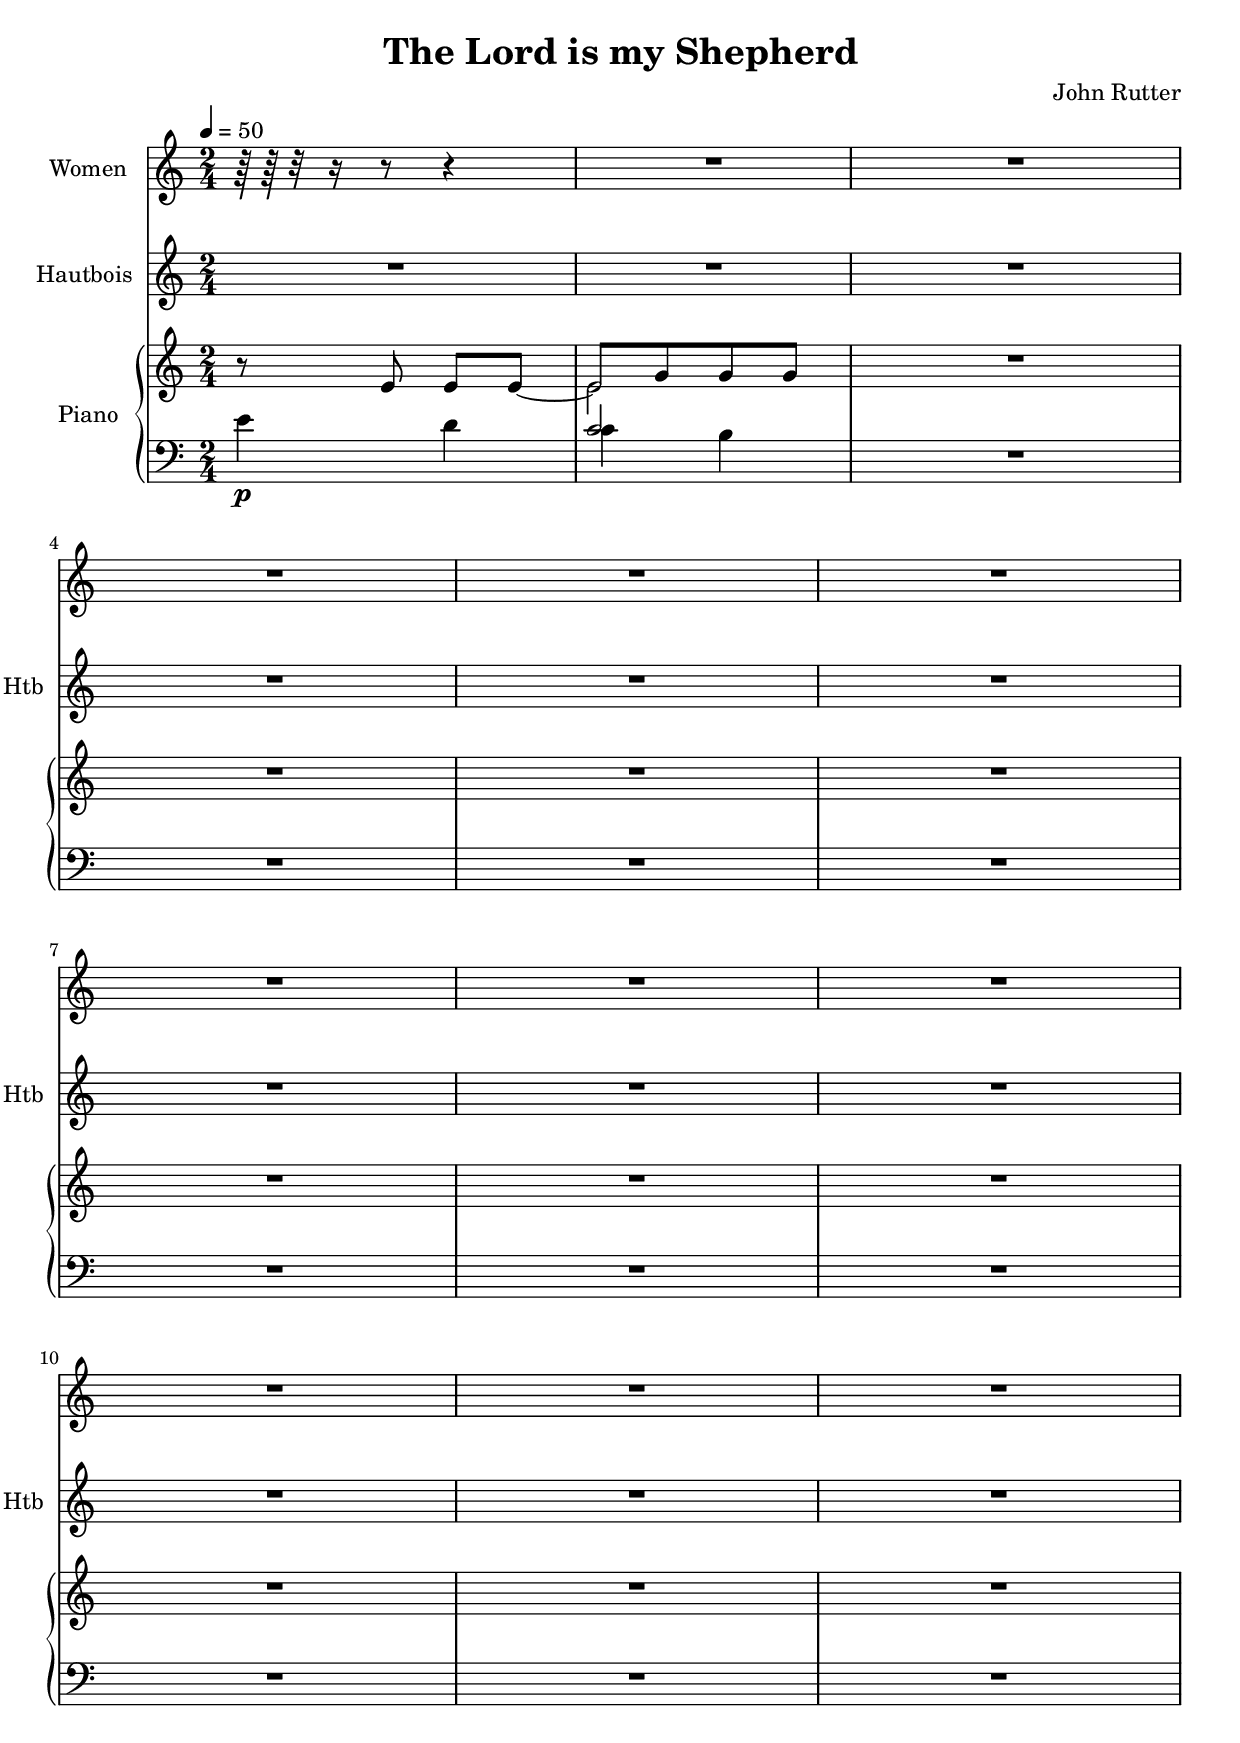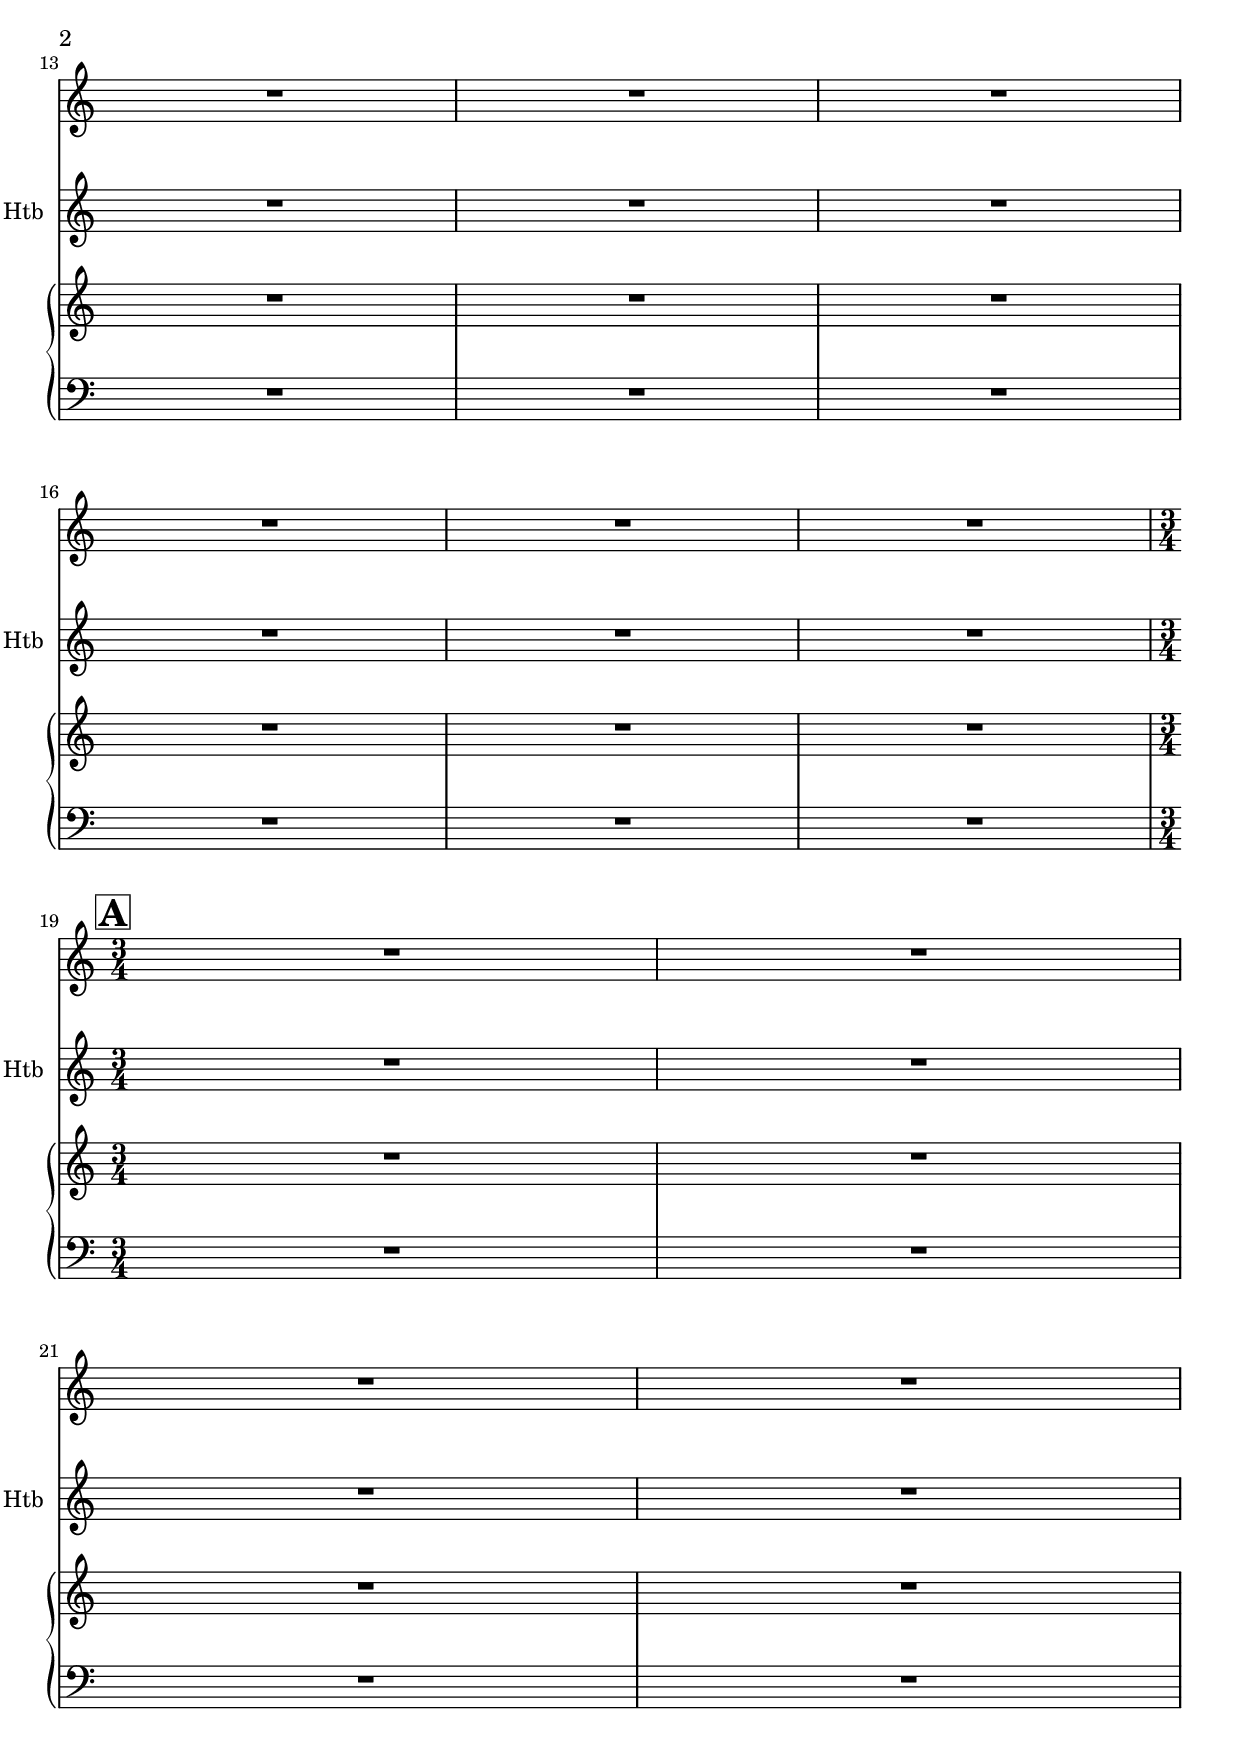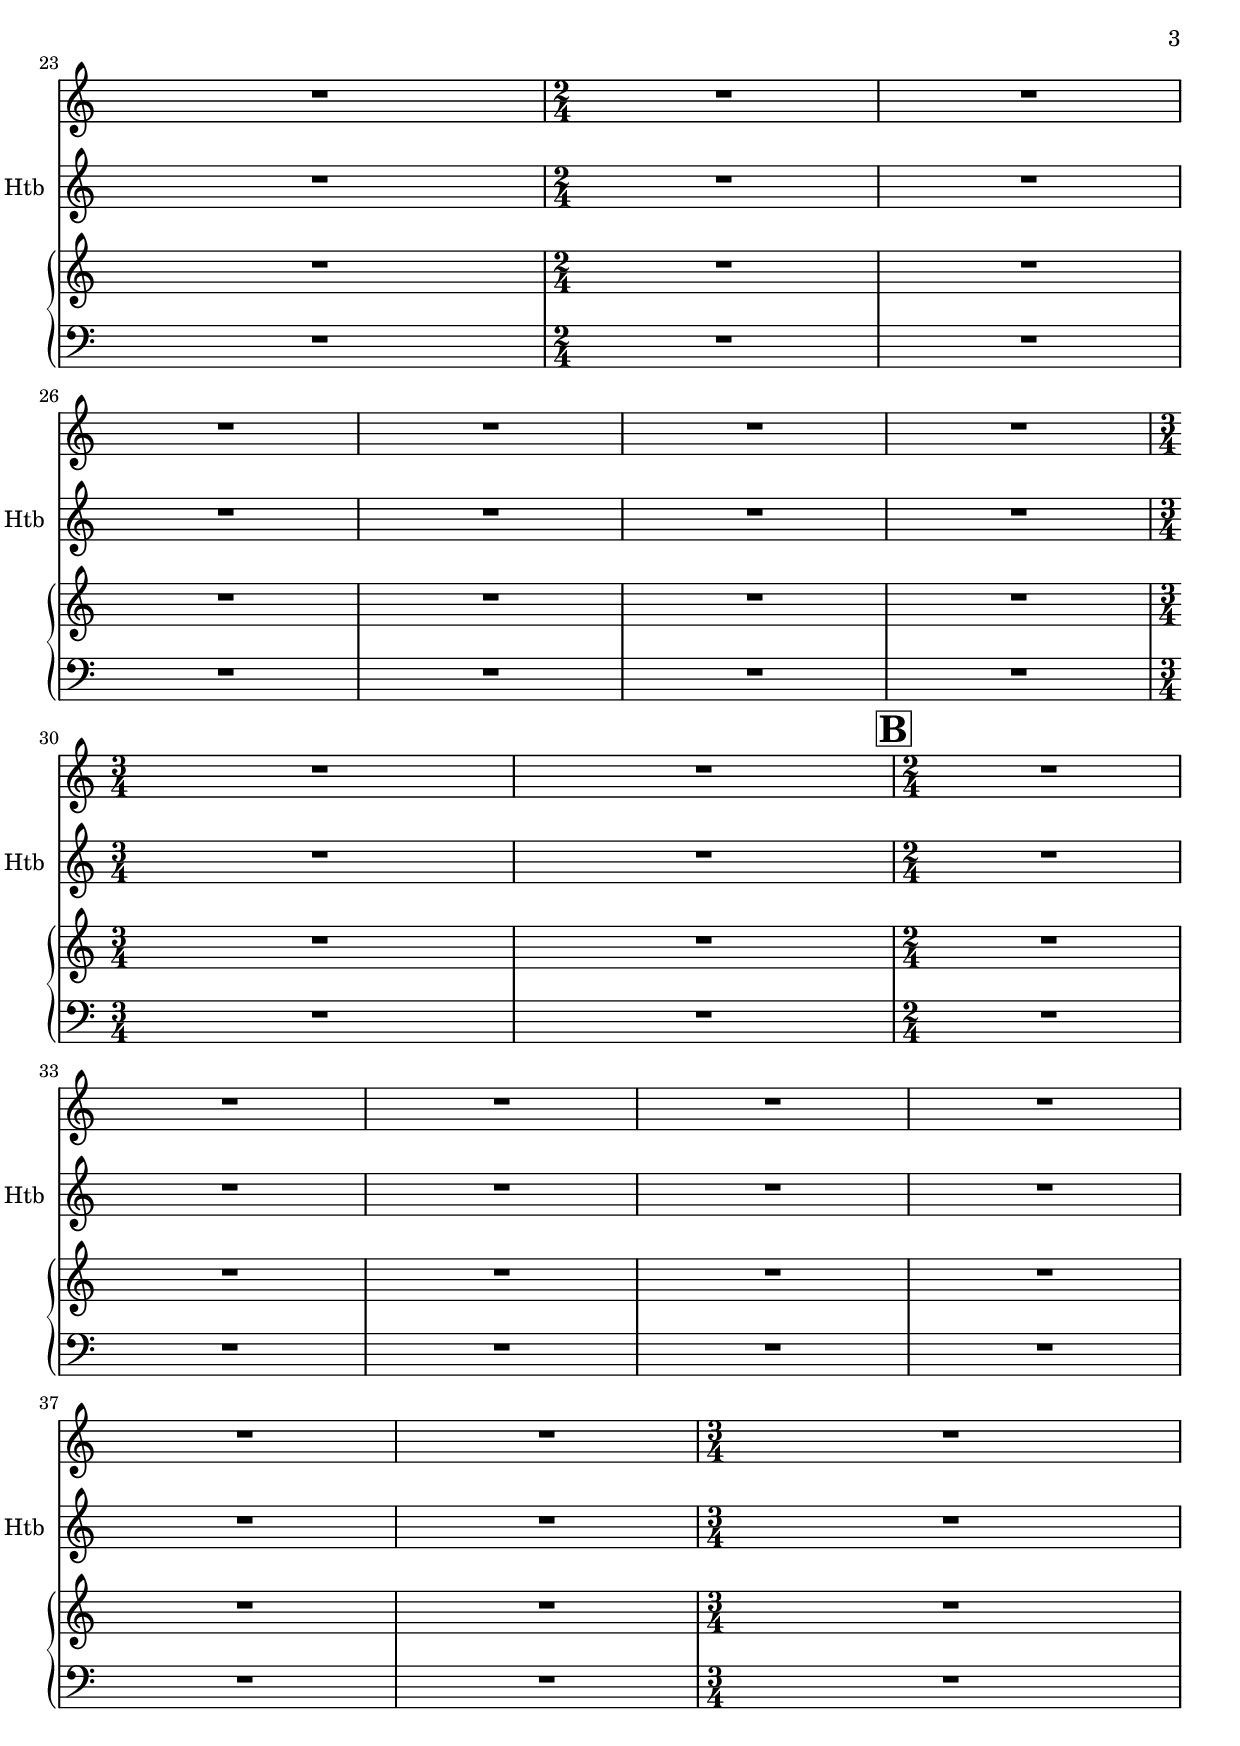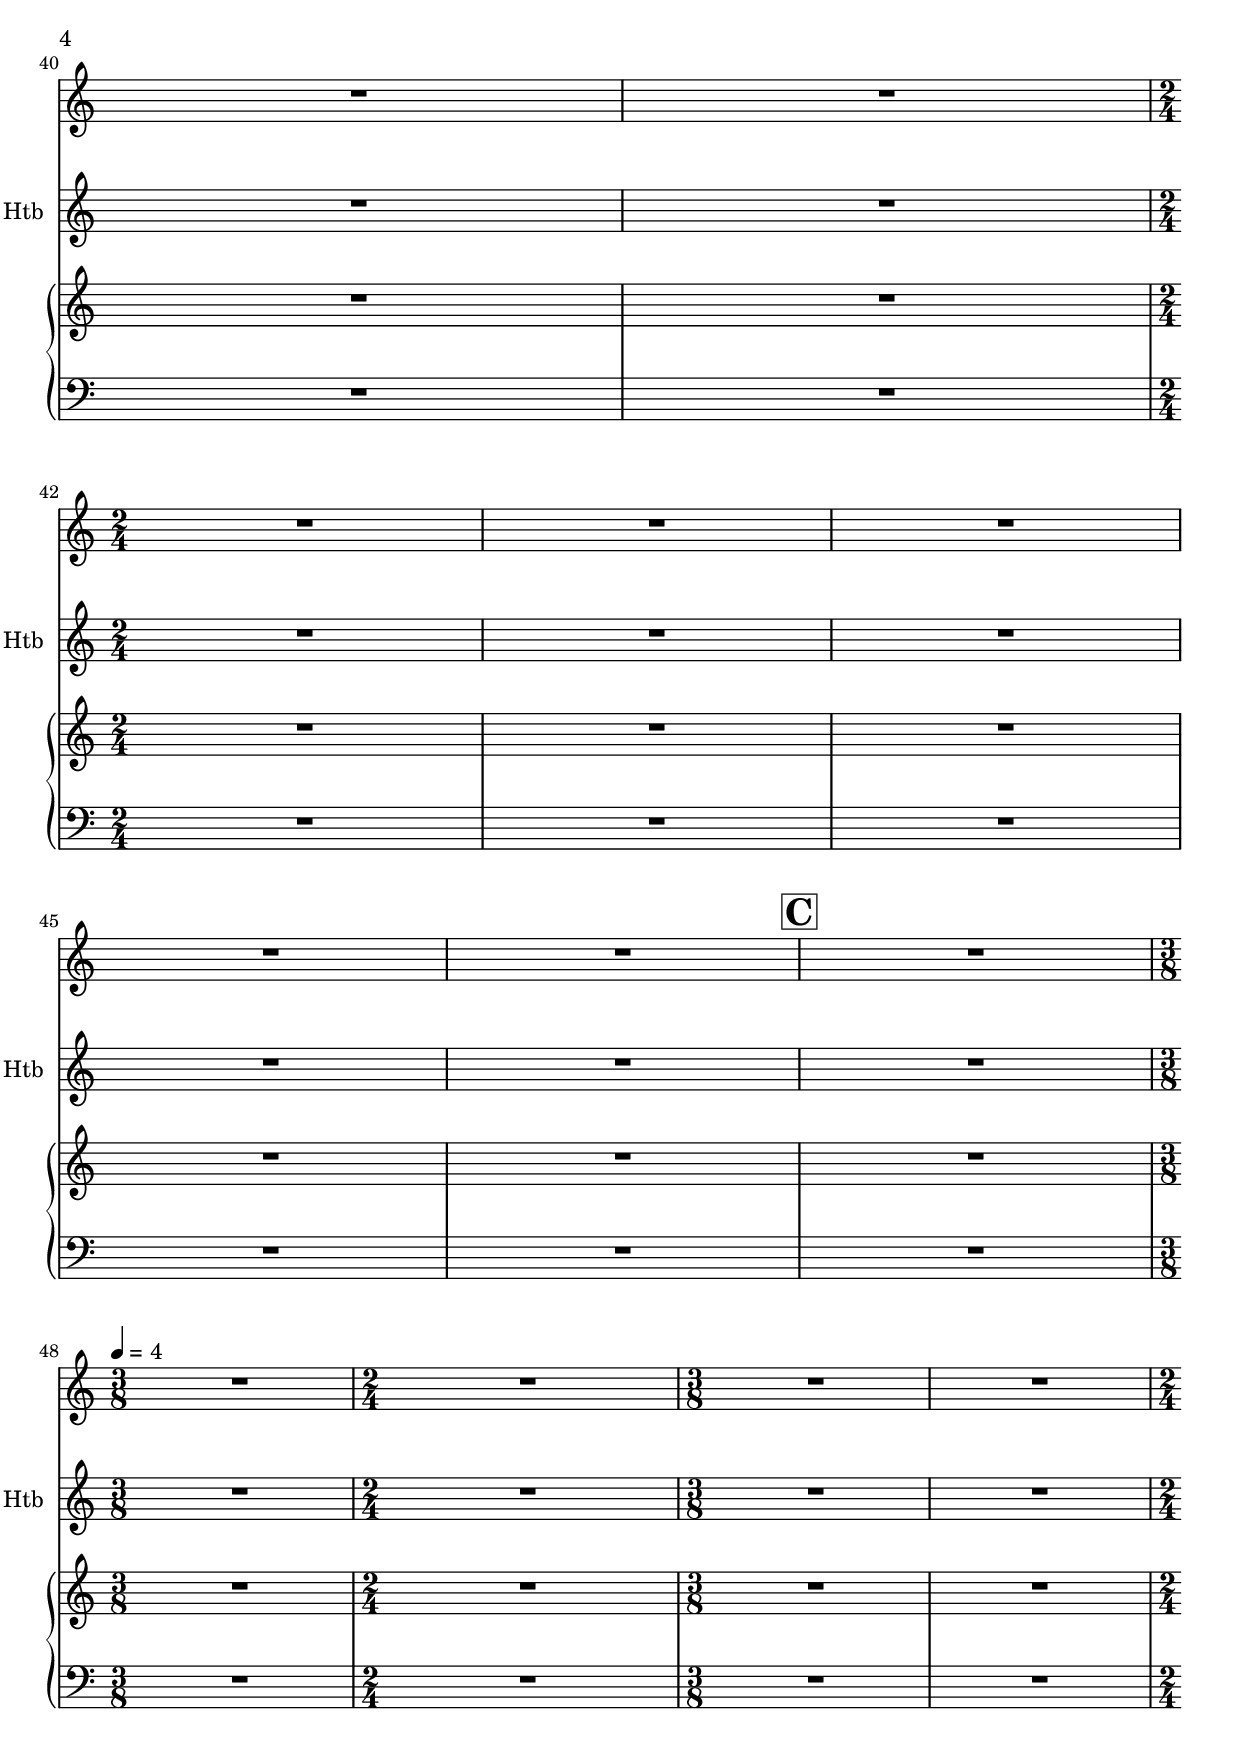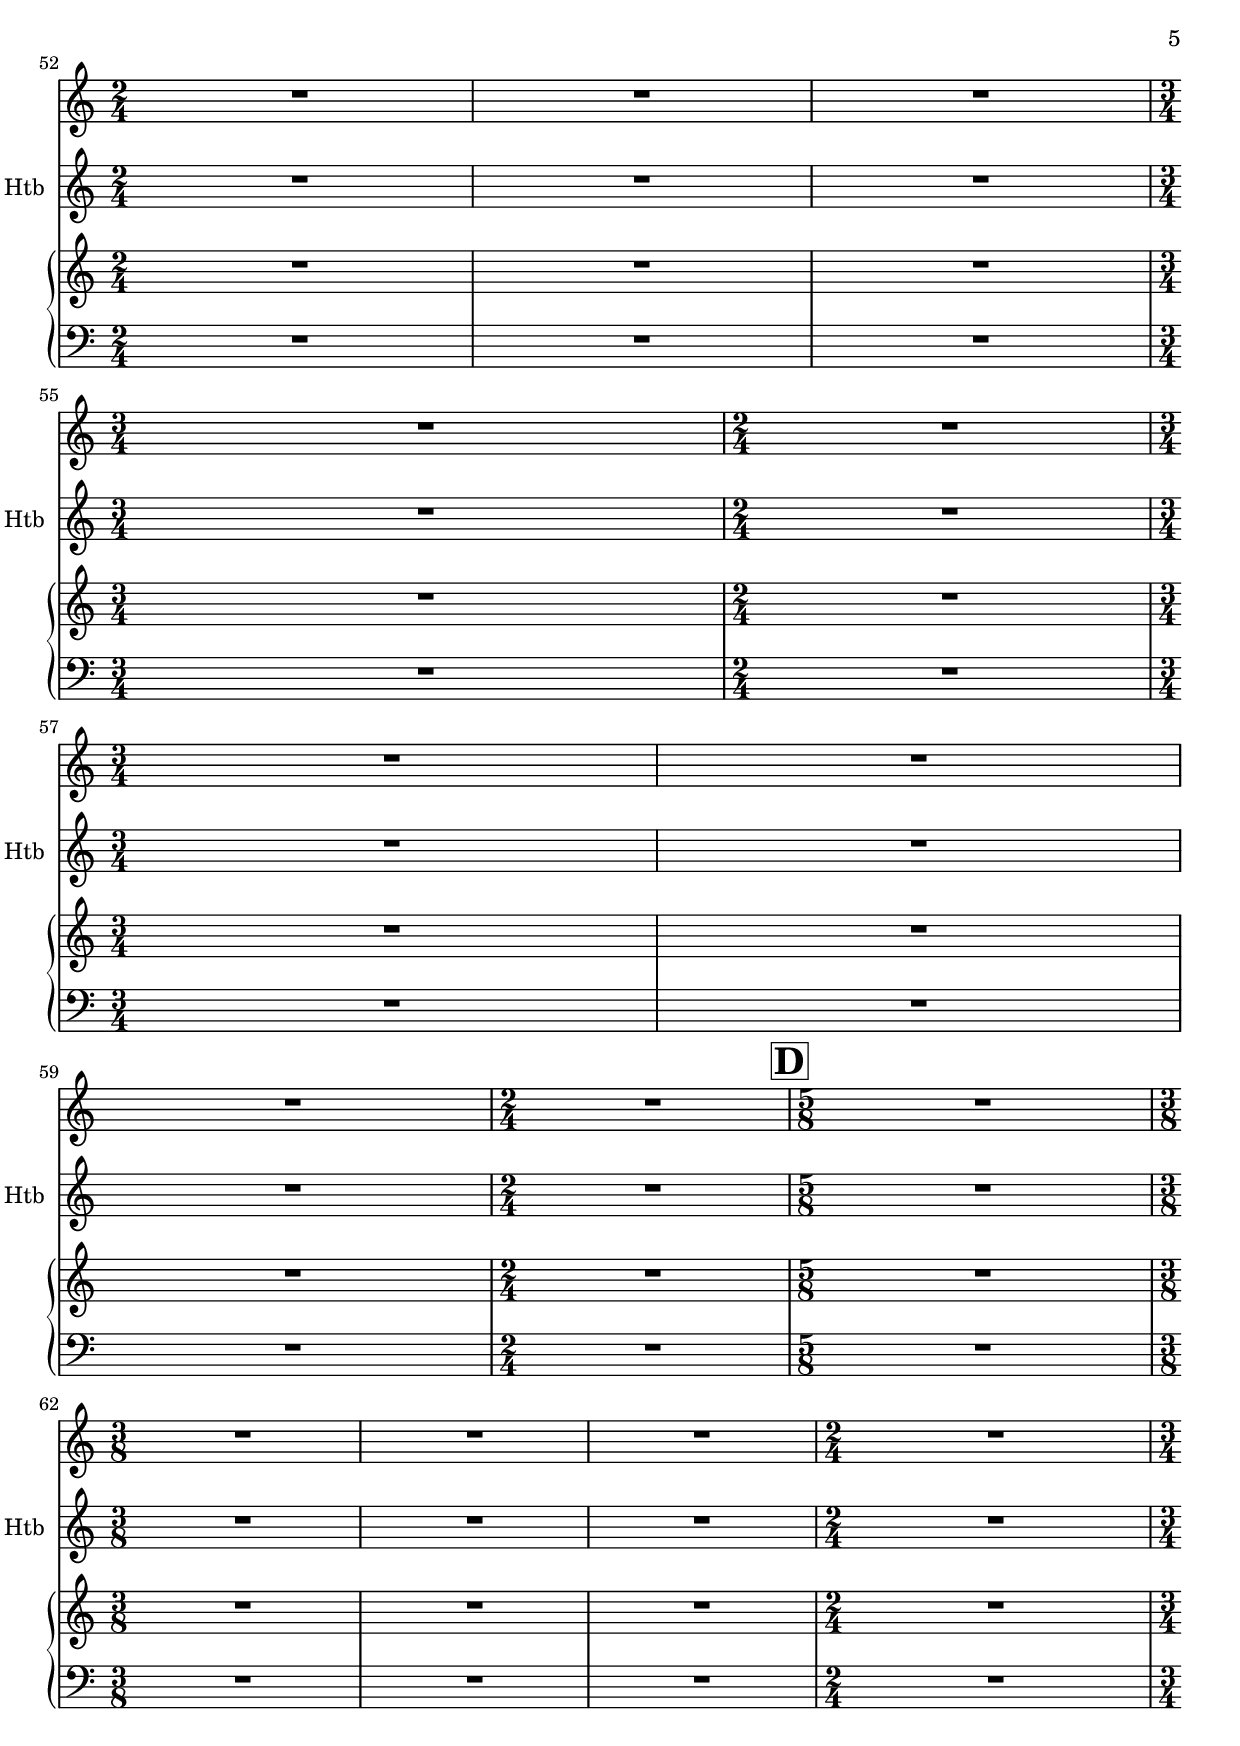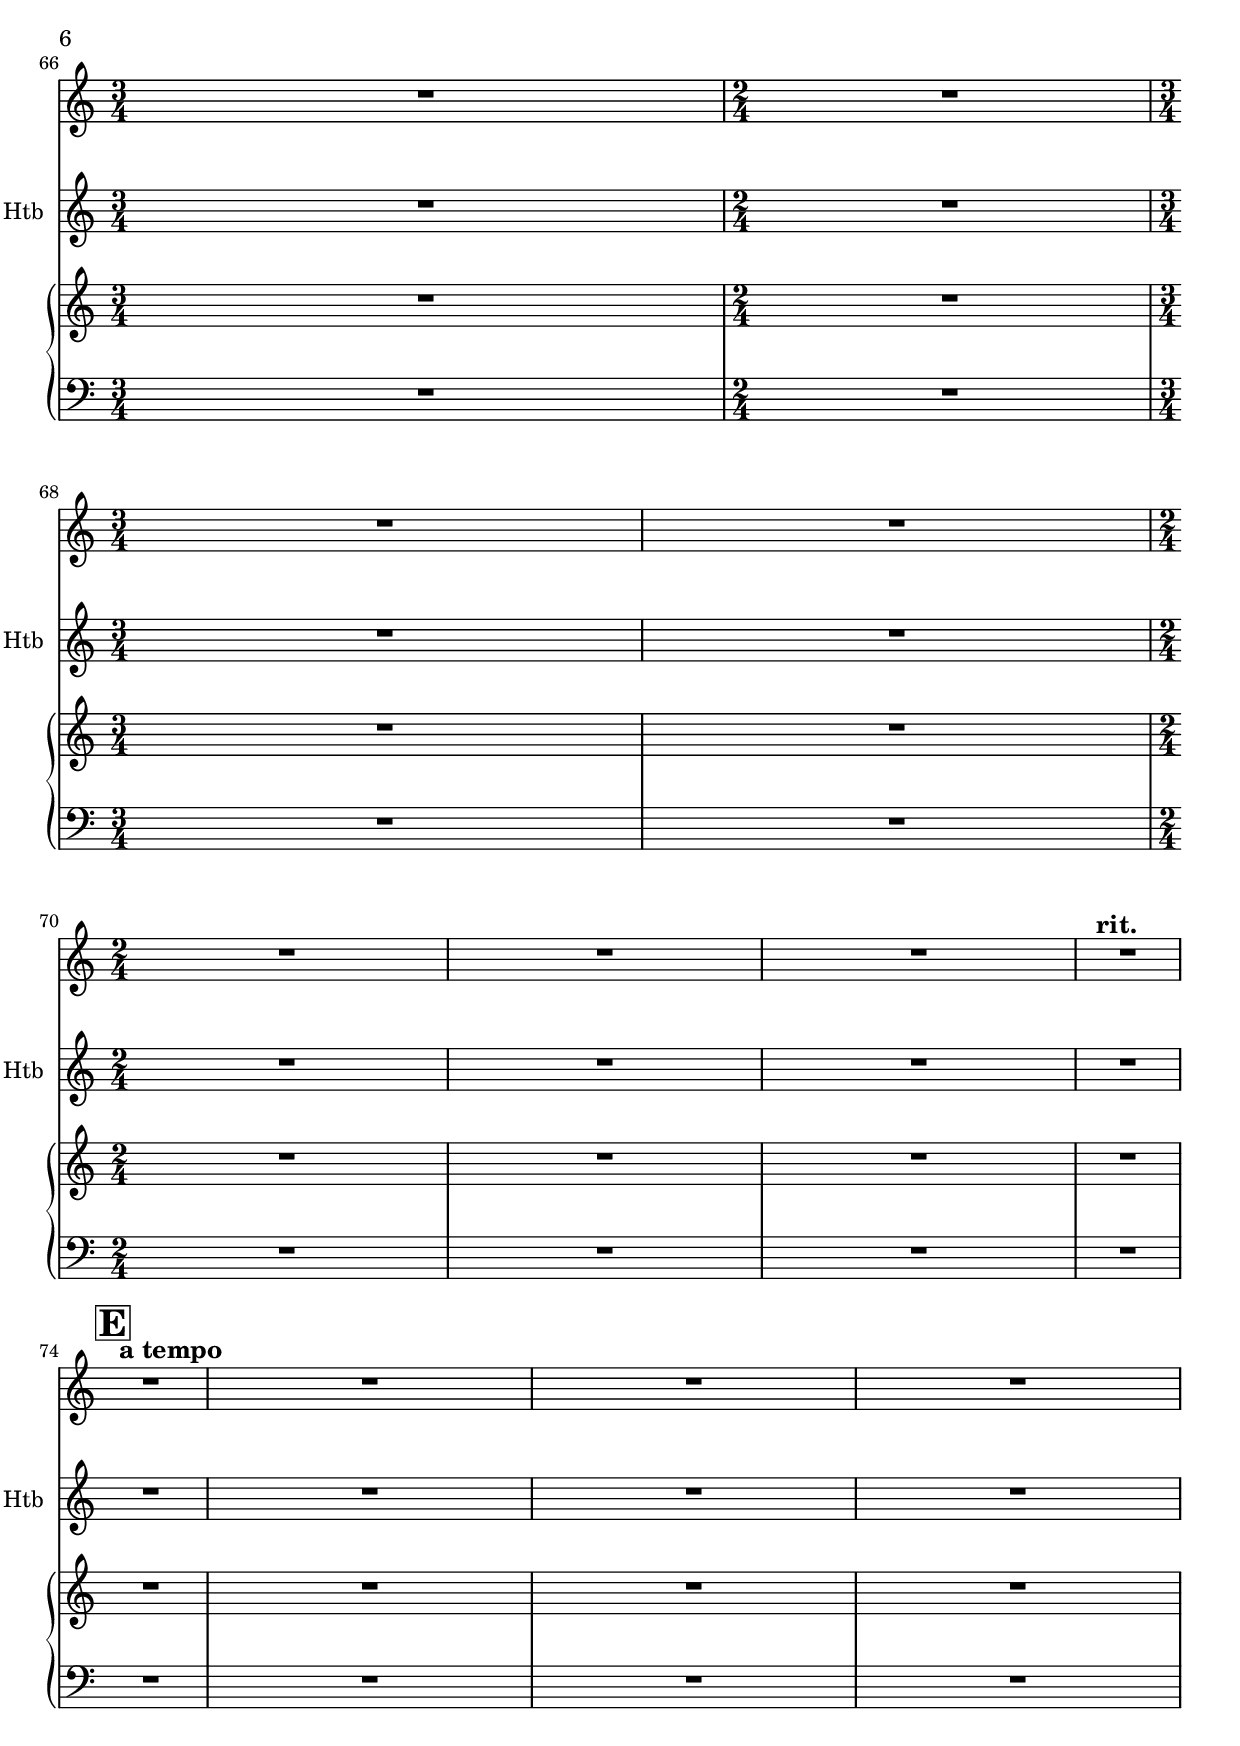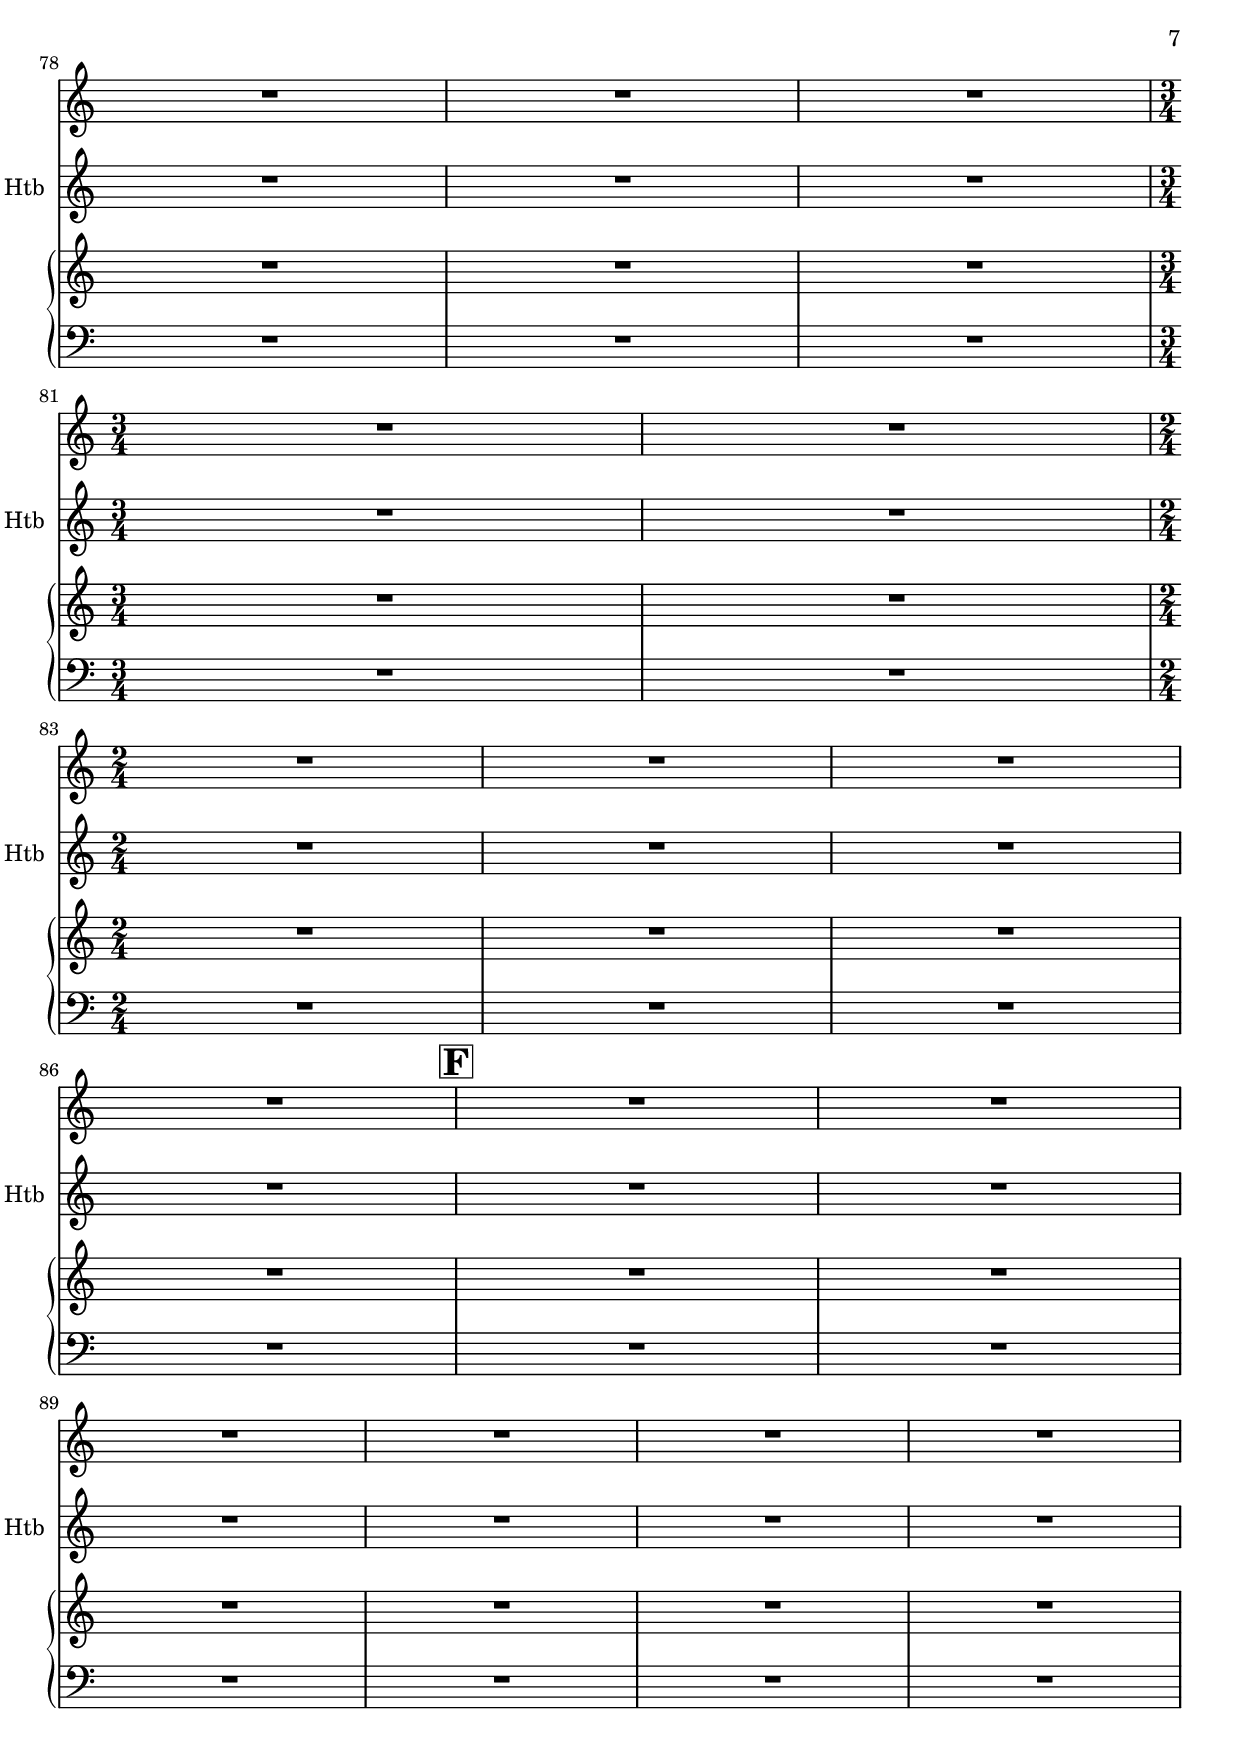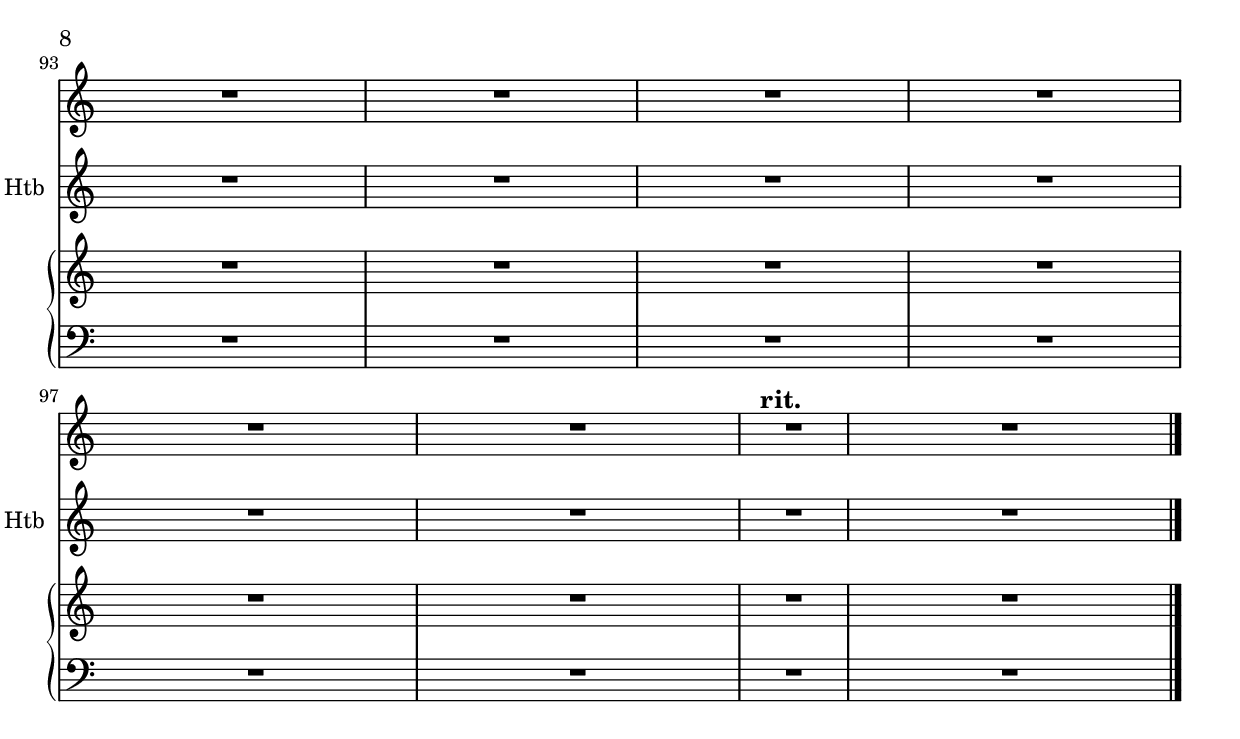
\version "2.24.4"
% automatically converted by musicxml2ly from /home/martial/LILYPOND/TEST/XML/MWE.musicxml
\pointAndClickOff

%% additional definitions required by the score:
#(define-markup-command (square layout props arg)
   (markup?)
   (let* ((stil (interpret-markup layout props arg))
          (x-size (interval-length (ly:stencil-extent stil X)))
          (y-size (interval-length (ly:stencil-extent stil Y)))
          (axis (if (> x-size y-size) Y X)))
     (interpret-markup
      layout props
      #{
        \markup \box \with-dimension-from #axis \rotate #90 #arg #arg
      #})))

% Change the number of staff lines to `num-lines`.
%
% The argument `clef` makes the function emit a clef with the given
% name.  If `clef` contains the substring `"percussion"` or `"tab"`,
% use both even and odd staff line positions.  If set to `""`, do the
% same but don't set `Staff.clefPosition` (which means that no clef
% gets triggered).  If `clef` is set to any other value, use even
% staff line positions only and set `Staff.clefPosition`, which
% triggers a clef if its value changes.
%
% The optional argument `properties` is an alist of properties to
% control the appearance of both the staff and the clef:
%
% * `details` is a list of staff line numbers that should be
%   displayed.  An empty list suppresses any display of staff lines;
%   omitting the argument means to display all lines.
% * `staff-color` holds the color of the staff.
% * `clef-font-size` holds the font size of the clef
% * `clef-color` holds the color of the clef.
%
% \staffLines [<properties>] <clef> <num-lines>

staffLines =
#(define-music-function (properties clef num-lines)
   ((alist? '()) string? index?)
   (let* ((details (assoc-get 'details properties #f))
          (staff-color (assoc-get 'staff-color properties #f))
          (clef-color (assoc-get 'clef-color properties #f))
          (clef-font-size (assoc-get 'clef-font-size properties #f))
          (lines (or details (iota num-lines 1)))
          (only-even-pos (not (or (equal? clef "")
                                  (string-contains clef "percussion")
                                  (string-contains clef "tab"))))
          (offset (if only-even-pos
                      (if (even? num-lines) 1 0)
                      0))
          ;; MusicXML counts staff lines from the bottom.
          (delta (- -1 num-lines offset))
          (positions (filter (lambda (x) (<= x num-lines))
                             lines))
          (positions (map (lambda (x) (+ delta (* x 2)))
                          positions)))
     #{
       \stopStaff

       #(if staff-color
            #{
              \once \override Staff.StaffSymbol.color = #staff-color
            #})
       #(if clef-color
            #{
              \once \override Staff.Clef.color = #clef-color
            #})
       #(if clef-font-size
            #{
              \once \override Staff.Clef.font-size = #clef-font-size
            #})

       #(if (equal? clef "")
            #{
              \unset Staff.middleCPosition
              \unset Staff.middleCClefPosition
              % To suppress the clef inserted by default by LilyPond at the
              % beginning of a piece.
              \once \omit Staff.Clef
            #}
            #{ \clef #clef #})

       \override Staff.StaffSymbol.line-positions = #positions

       \applyContext
       #(lambda (ctx)
          (let* ((c (ly:context-find ctx 'Staff))
                 (clef-p (ly:context-property c 'clefPosition))
                 (middle-c-p (ly:context-property c 'middleCPosition))
                 (middle-c-clef-p (ly:context-property c 'middleCClefPosition))
                 (use-offset (not (string-contains clef "percussion")))
                 (delta (+ delta (if use-offset 6 0))))
            (when only-even-pos
              (ly:context-set-property! c 'clefPosition (+ clef-p delta))
              (ly:context-set-property! c 'forceClef #t))
            (ly:context-set-property! c 'middleCPosition (+ middle-c-p delta))
            (ly:context-set-property! c 'middleCClefPosition
                                      (+ middle-c-clef-p delta))))
       \startStaff
     #}))

D = \tweak Stem.direction #DOWN \etc
U = \tweak Stem.direction #UP \etc


\header {
  title = "The Lord is my Shepherd"
  composer = "John Rutter"
  "id: software" = "MuseScore Studio 4.6.5"
  "id: encoding-date" = "2026-03-02"
  "id: source" = "http://musescore.com/user/27256096/scores/9245881"
}
\layout {
  \context {
    \Staff
    printKeyCancellation = ##f
  }
  \context {
    \Score
    autoBeaming = ##f
  }
}
PartPOneVoiceOne = {
  \staffLines "treble" 5 \time 2/4 \key c \major \tweak direction #UP
  \tempo 4=50
  r64 r r32 r16 r8 r4 | % 1
  R2 | % 2
  R2 | % 3
  R2 | % 4
  R2 | % 5
  R2 | % 6
  R2 | % 7
  R2 | % 8
  R2 | % 9

  \barNumberCheck #10
  R2 | % 10
  R2 | % 11
  R2 | % 12
  R2 | % 13
  R2 | % 14
  R2 | % 15
  R2 | % 16
  R2 | % 17
  R2 | % 18
  \time 3/4 \tweak direction #UP \mark \markup \square \fontsize #2.120 \bold A
  R2. | % 19

  \barNumberCheck #20
  R2. | % 20
  R2. | % 21
  R2. | % 22
  R2. | % 23
  \time 2/4 R2 | % 24
  R2 | % 25
  R2 | % 26
  R2 | % 27
  R2 | % 28
  R2 | % 29

  \barNumberCheck #30
  \time 3/4 R2. | % 30
  R2. | % 31
  \time 2/4 \tweak direction #UP \mark \markup \square \fontsize #2.120 \bold B
  R2 | % 32
  R2 | % 33
  R2 | % 34
  R2 | % 35
  R2 | % 36
  R2 | % 37
  R2 | % 38
  \time 3/4 R2. | % 39

  \barNumberCheck #40
  R2. | % 40
  R2. | % 41
  \time 2/4 R2 | % 42
  R2 | % 43
  R2 | % 44
  R2 | % 45
  R2 | % 46
  \tweak direction #UP \mark \markup \square \fontsize #2.120 \bold C R2 | % 47
  \time 3/8 \tempo 4=4
%%% mettre le tempo crohce = croche
  R4.
  | % 48
  \time 2/4 R2 | % 49

  \barNumberCheck #50
  \time 3/8 R4. | % 50
  R4. | % 51
  \time 2/4 R2 | % 52
  R2 | % 53
  R2 | % 54
  \time 3/4 R2. | % 55
  \time 2/4 R2 | % 56
  \time 3/4 R2. | % 57
  R2. | % 58
  R2. | % 59

  \barNumberCheck #60
  \time 2/4 R2 | % 60
  \time 5/8
  \tweak direction #UP \mark \markup \square \fontsize #2.120 \bold D R8*5 | % 61
  \time 3/8 R4. | % 62
  R4. | % 63
  R4. | % 64
  \time 2/4 R2 | % 65
  \time 3/4 R2. | % 66
  \time 2/4 R2 | % 67
  \time 3/4 R2. | % 68
  R2. | % 69

  \barNumberCheck #70
  \time 2/4 R2 | % 70
  R2 | % 71
  R2 | % 72
  <>2^\markup \fontsize #0.786 \bold "rit." R | % 73
  \tweak direction #UP \mark \markup \square \fontsize #2.120 \bold E <>2^\markup
  \fontsize #0.786 \bold "a tempo" R2 | % 74
  R2 | % 75
  R2 | % 76
  R2 | % 77
  R2 | % 78
  R2 | % 79

  \barNumberCheck #80
  R2 | % 80
  \time 3/4 R2. | % 81
  R2. | % 82
  \time 2/4 R2 | % 83
  R2 | % 84
  R2 | % 85
  R2 | % 86
  \tweak direction #UP \mark \markup \square \fontsize #2.120 \bold F R2 | % 87
  R2 | % 88
  R2 | % 89

  \barNumberCheck #90
  R2 | % 90
  R2 | % 91
  R2 | % 92
  R2 | % 93
  R2 | % 94
  R2 | % 95
  R2 | % 96
  R2 | % 97
  R2 | % 98
  <>2^\markup \fontsize #0.786 \bold "rit." R | % 99

  \barNumberCheck #100
  R2 \bar "|."
}

PartPTwoVoiceOne = {
  \clef "treble" \time 2/4 \key c \major R2 | % 1
  R2 | % 2
  R2 | % 3
  R2 | % 4
  R2 | % 5
  R2 | % 6
  R2 | % 7
  R2 | % 8
  R2 | % 9

  \barNumberCheck #10
  R2 | % 10
  R2 | % 11
  R2 | % 12
  R2 | % 13
  R2 | % 14
  R2 | % 15
  R2 | % 16
  R2 | % 17
  R2 | % 18
  \time 3/4 R2. | % 19

  \barNumberCheck #20
  R2. | % 20
  R2. | % 21
  R2. | % 22
  R2. | % 23
  \time 2/4 R2 | % 24
  R2 | % 25
  R2 | % 26
  R2 | % 27
  R2 | % 28
  R2 | % 29

  \barNumberCheck #30
  \time 3/4 R2. | % 30
  R2. | % 31
  \time 2/4 R2 | % 32
  R2 | % 33
  R2 | % 34
  R2 | % 35
  R2 | % 36
  R2 | % 37
  R2 | % 38
  \time 3/4 R2. | % 39

  \barNumberCheck #40
  R2. | % 40
  R2. | % 41
  \time 2/4 R2 | % 42
  R2 | % 43
  R2 | % 44
  R2 | % 45
  R2 | % 46
  R2 | % 47
  \time 3/8 R4. | % 48
  \time 2/4 R2 | % 49

  \barNumberCheck #50
  \time 3/8 R4. | % 50
  R4. | % 51
  \time 2/4 R2 | % 52
  R2 | % 53
  R2 | % 54
  \time 3/4 R2. | % 55
  \time 2/4 R2 | % 56
  \time 3/4 R2. | % 57
  R2. | % 58
  R2. | % 59

  \barNumberCheck #60
  \time 2/4 R2 | % 60
  \time 5/8 R8*5 | % 61
  \time 3/8 R4. | % 62
  R4. | % 63
  R4. | % 64
  \time 2/4 R2 | % 65
  \time 3/4 R2. | % 66
  \time 2/4 R2 | % 67
  \time 3/4 R2. | % 68
  R2. | % 69

  \barNumberCheck #70
  \time 2/4 R2 | % 70
  R2 | % 71
  R2 | % 72
  R2 | % 73
  R2 | % 74
  R2 | % 75
  R2 | % 76
  R2 | % 77
  R2 | % 78
  R2 | % 79

  \barNumberCheck #80
  R2 | % 80
  \time 3/4 R2. | % 81
  R2. | % 82
  \time 2/4 R2 | % 83
  R2 | % 84
  R2 | % 85
  R2 | % 86
  R2 | % 87
  R2 | % 88
  R2 | % 89

  \barNumberCheck #90
  R2 | % 90
  R2 | % 91
  R2 | % 92
  R2 | % 93
  R2 | % 94
  R2 | % 95
  R2 | % 96
  R2 | % 97
  R2 | % 98
  R2 | % 99

  \barNumberCheck #100
  R2 \bar "|."
}

PartPThreeVoiceOne = {
  \staffLines "treble" 5 \time 2/4 \key c \major \oneVoice r8 \U e' \U e' [ \U
  e'8 ~ ] | % 1
  \voiceOne \U e'8 [ \U g' \U g' \U g' ] | % 2
  \oneVoice R2 | % 3
  R2 | % 4
  R2 | % 5
  R2 | % 6
  R2 | % 7
  R2 | % 8
  R2 | % 9

  \barNumberCheck #10
  R2 | % 10
  R2 | % 11
  R2 | % 12
  R2 | % 13
  R2 | % 14
  R2 | % 15
  R2 | % 16
  R2 | % 17
  R2 | % 18
  \time 3/4 R2. | % 19

  \barNumberCheck #20
  R2. | % 20
  R2. | % 21
  R2. | % 22
  R2. | % 23
  \time 2/4 R2 | % 24
  R2 | % 25
  R2 | % 26
  R2 | % 27
  R2 | % 28
  R2 | % 29

  \barNumberCheck #30
  \time 3/4 R2. | % 30
  R2. | % 31
  \time 2/4 R2 | % 32
  R2 | % 33
  R2 | % 34
  R2 | % 35
  R2 | % 36
  R2 | % 37
  R2 | % 38
  \time 3/4 R2. | % 39

  \barNumberCheck #40
  R2. | % 40
  R2. | % 41
  \time 2/4 R2 | % 42
  R2 | % 43
  R2 | % 44
  R2 | % 45
  R2 | % 46
  R2 | % 47
  \time 3/8 R4. | % 48
  \time 2/4 R2 | % 49

  \barNumberCheck #50
  \time 3/8 R4. | % 50
  R4. | % 51
  \time 2/4 R2 | % 52
  R2 | % 53
  R2 | % 54
  \time 3/4 R2. | % 55
  \time 2/4 R2 | % 56
  \time 3/4 R2. | % 57
  R2. | % 58
  R2. | % 59

  \barNumberCheck #60
  \time 2/4 R2 | % 60
  \time 5/8 R8*5 | % 61
  \time 3/8 R4. | % 62
  R4. | % 63
  R4. | % 64
  \time 2/4 R2 | % 65
  \time 3/4 R2. | % 66
  \time 2/4 R2 | % 67
  \time 3/4 R2. | % 68
  R2. | % 69

  \barNumberCheck #70
  \time 2/4 R2 | % 70
  R2 | % 71
  R2 | % 72
  R2 | % 73
  R2 | % 74
  R2 | % 75
  R2 | % 76
  R2 | % 77
  R2 | % 78
  R2 | % 79

  \barNumberCheck #80
  R2 | % 80
  \time 3/4 R2. | % 81
  R2. | % 82
  \time 2/4 R2 | % 83
  R2 | % 84
  R2 | % 85
  R2 | % 86
  R2 | % 87
  R2 | % 88
  R2 | % 89

  \barNumberCheck #90
  R2 | % 90
  R2 | % 91
  R2 | % 92
  R2 | % 93
  R2 | % 94
  R2 | % 95
  R2 | % 96
  R2 | % 97
  R2 | % 98
  R2 | % 99

  \barNumberCheck #100
  R2 \bar "|."
}

PartPThreeVoiceTwo = {
  \staffLines "treble" 5 \time 2/4 \key c \major s2 | % 1
  \D e'2 s1*8 | % 18
  \time 3/4 s4*15 | % 23
  \time 2/4 s1*3 | % 29

  \barNumberCheck #30
  \time 3/4 s1. | % 31
  \time 2/4 s2*7 | % 38
  \time 3/4 s4*9 | % 41
  \time 2/4 s1*3 | % 47
  \time 3/8 s4. | % 48
  \time 2/4 s2 | % 49

  \barNumberCheck #50
  \time 3/8 s2. | % 51
  \time 2/4 s1. | % 54
  \time 3/4 s2. | % 55
  \time 2/4 s2 | % 56
  \time 3/4 s4*9 | % 59

  \barNumberCheck #60
  \time 2/4 s2 | % 60
  \time 5/8 s8*5 | % 61
  \time 3/8 s8*9 | % 64
  \time 2/4 s2 | % 65
  \time 3/4 s2. | % 66
  \time 2/4 s2 | % 67
  \time 3/4 s1. | % 69

  \barNumberCheck #70
  \time 2/4 s2*11 | % 80
  \time 3/4 s1. | % 82
  \time 2/4 s1*9 \bar "|."
}

PartPThreeVoiceFive = {
  \staffLines "bass" 5 \time 2/4 \key c \major \oneVoice \D e'4 _\p \D d' | % 1
  \voiceOne \U c'2 | % 2
  \oneVoice R2 | % 3
  R2 | % 4
  R2 | % 5
  R2 | % 6
  R2 | % 7
  R2 | % 8
  R2 | % 9

  \barNumberCheck #10
  R2 | % 10
  R2 | % 11
  R2 | % 12
  R2 | % 13
  R2 | % 14
  R2 | % 15
  R2 | % 16
  R2 | % 17
  R2 | % 18
  \time 3/4 R2. | % 19

  \barNumberCheck #20
  R2. | % 20
  R2. | % 21
  R2. | % 22
  R2. | % 23
  \time 2/4 R2 | % 24
  R2 | % 25
  R2 | % 26
  R2 | % 27
  R2 | % 28
  R2 | % 29

  \barNumberCheck #30
  \time 3/4 R2. | % 30
  R2. | % 31
  \time 2/4 R2 | % 32
  R2 | % 33
  R2 | % 34
  R2 | % 35
  R2 | % 36
  R2 | % 37
  R2 | % 38
  \time 3/4 R2. | % 39

  \barNumberCheck #40
  R2. | % 40
  R2. | % 41
  \time 2/4 R2 | % 42
  R2 | % 43
  R2 | % 44
  R2 | % 45
  R2 | % 46
  R2 | % 47
  \time 3/8 R4. | % 48
  \time 2/4 R2 | % 49

  \barNumberCheck #50
  \time 3/8 R4. | % 50
  R4. | % 51
  \time 2/4 R2 | % 52
  R2 | % 53
  R2 | % 54
  \time 3/4 R2. | % 55
  \time 2/4 R2 | % 56
  \time 3/4 R2. | % 57
  R2. | % 58
  R2. | % 59

  \barNumberCheck #60
  \time 2/4 R2 | % 60
  \time 5/8 R8*5 | % 61
  \time 3/8 R4. | % 62
  R4. | % 63
  R4. | % 64
  \time 2/4 R2 | % 65
  \time 3/4 R2. | % 66
  \time 2/4 R2 | % 67
  \time 3/4 R2. | % 68
  R2. | % 69

  \barNumberCheck #70
  \time 2/4 R2 | % 70
  R2 | % 71
  R2 | % 72
  R2 | % 73
  R2 | % 74
  R2 | % 75
  R2 | % 76
  R2 | % 77
  R2 | % 78
  R2 | % 79

  \barNumberCheck #80
  R2 | % 80
  \time 3/4 R2. | % 81
  R2. | % 82
  \time 2/4 R2 | % 83
  R2 | % 84
  R2 | % 85
  R2 | % 86
  R2 | % 87
  R2 | % 88
  R2 | % 89

  \barNumberCheck #90
  R2 | % 90
  R2 | % 91
  R2 | % 92
  R2 | % 93
  R2 | % 94
  R2 | % 95
  R2 | % 96
  R2 | % 97
  R2 | % 98
  R2 | % 99

  \barNumberCheck #100
  R2 \bar "|."
}

PartPThreeVoiceSix = {
  \staffLines "bass" 5 \time 2/4 \key c \major s2 | % 1
  \D c'4 \D b s1*8 | % 18
  \time 3/4 s4*15 | % 23
  \time 2/4 s1*3 | % 29

  \barNumberCheck #30
  \time 3/4 s1. | % 31
  \time 2/4 s2*7 | % 38
  \time 3/4 s4*9 | % 41
  \time 2/4 s1*3 | % 47
  \time 3/8 s4. | % 48
  \time 2/4 s2 | % 49

  \barNumberCheck #50
  \time 3/8 s2. | % 51
  \time 2/4 s1. | % 54
  \time 3/4 s2. | % 55
  \time 2/4 s2 | % 56
  \time 3/4 s4*9 | % 59

  \barNumberCheck #60
  \time 2/4 s2 | % 60
  \time 5/8 s8*5 | % 61
  \time 3/8 s8*9 | % 64
  \time 2/4 s2 | % 65
  \time 3/4 s2. | % 66
  \time 2/4 s2 | % 67
  \time 3/4 s1. | % 69

  \barNumberCheck #70
  \time 2/4 s2*11 | % 80
  \time 3/4 s1. | % 82
  \time 2/4 s1*9 \bar "|."
}


% The score definition
\score {
  <<
    \new StaffGroup <<
      \new Staff = "P1" <<
        \set Staff.instrumentName = "Women"
        \context Staff <<
          \override Staff.BarLine.allow-span-bar = ##f
          \mergeDifferentlyDottedOn
          \mergeDifferentlyHeadedOn
          \context Voice = "PartPOneVoiceOne" {
            \PartPOneVoiceOne
          }
        >>
      >>
    >>
    \new Staff = "P2" <<
      \set Staff.instrumentName = "Hautbois"
      \set Staff.shortInstrumentName = "Htb"
      \context Staff <<
        \override Staff.BarLine.allow-span-bar = ##f
        \mergeDifferentlyDottedOn
        \mergeDifferentlyHeadedOn
        \context Voice = "PartPTwoVoiceOne" {
          \PartPTwoVoiceOne
        }
      >>
    >>
    \new PianoStaff <<
      \set PianoStaff.instrumentName = "Piano"
      \context Staff = "1" <<
        \mergeDifferentlyDottedOn
        \mergeDifferentlyHeadedOn
        \context Voice = "PartPThreeVoiceOne" {
          \voiceOne \PartPThreeVoiceOne
        }
        \context Voice = "PartPThreeVoiceTwo" {
          \voiceTwo \PartPThreeVoiceTwo
        }
      >>
      \context Staff = "2" <<
        \override Staff.BarLine.allow-span-bar = ##f
        \mergeDifferentlyDottedOn
        \mergeDifferentlyHeadedOn
        \context Voice = "PartPThreeVoiceFive" {
          \voiceOne \PartPThreeVoiceFive
        }
        \context Voice = "PartPThreeVoiceSix" {
          \voiceTwo \PartPThreeVoiceSix
        }
      >>
    >>
  >>
  \layout {}
  % To create MIDI output, uncomment the following line:
  % \midi { \tempo 4 = 50 }
}

